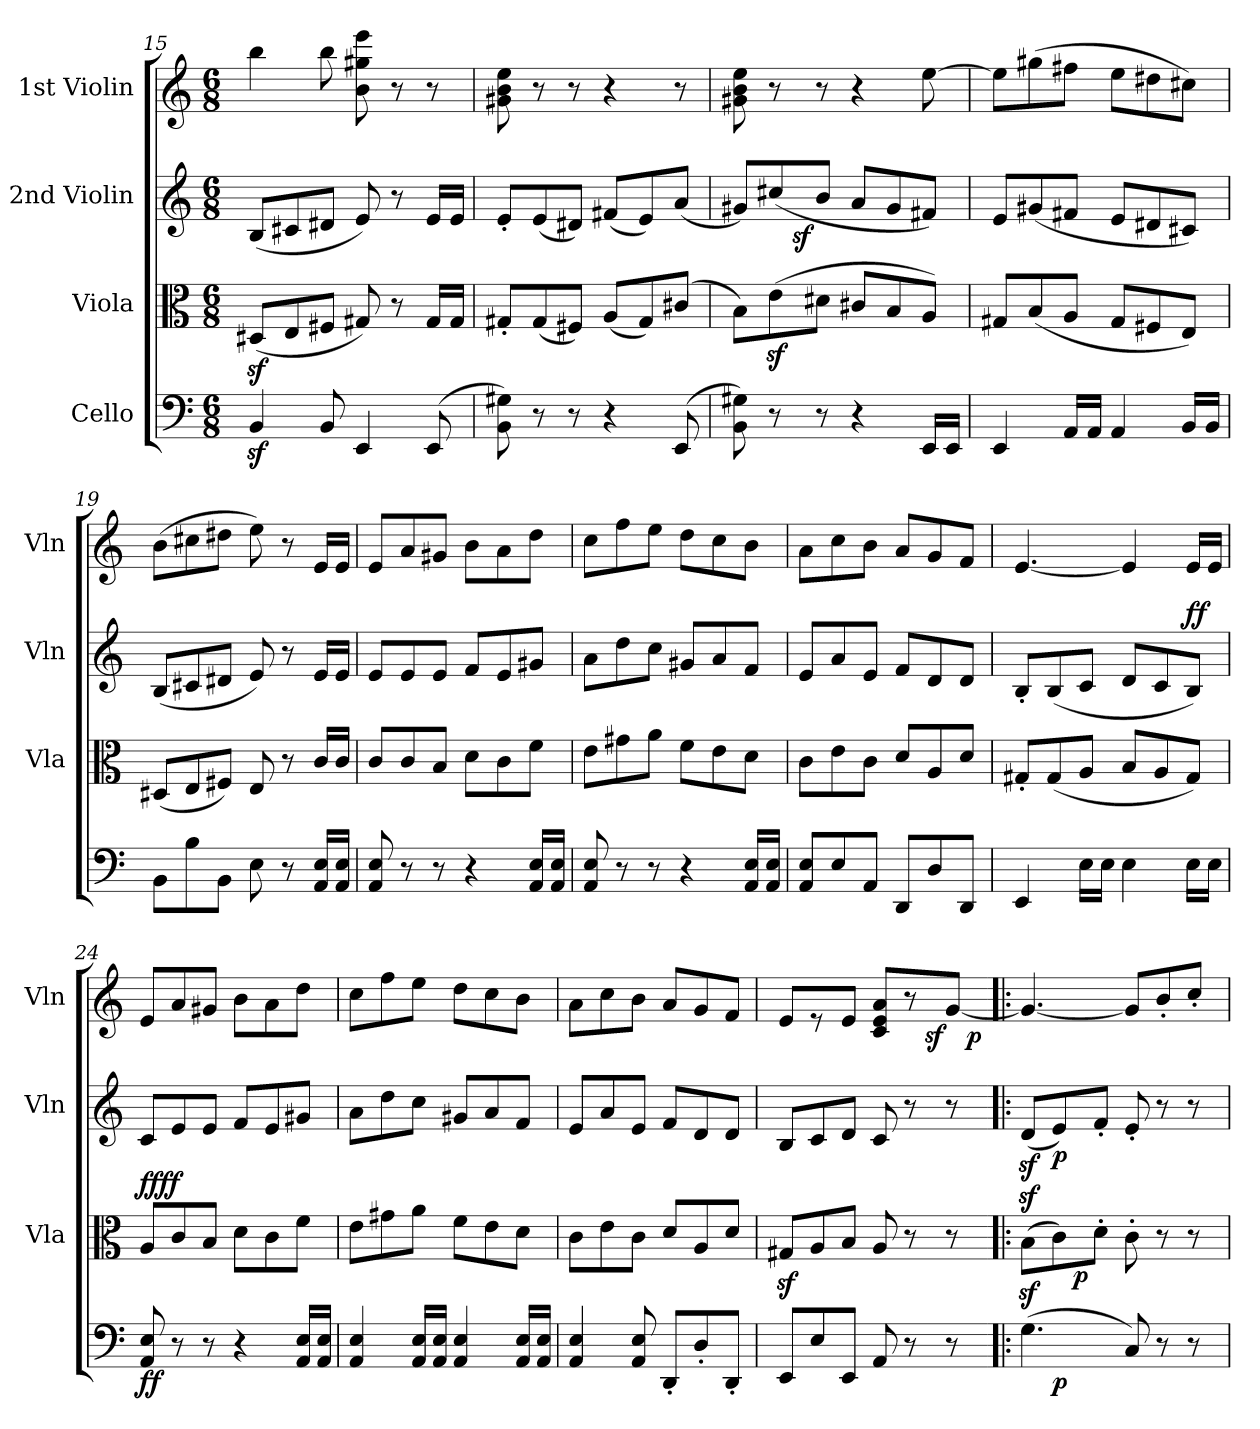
**kern	**dynam	**kern	**dynam	**kern	**dynam	**kern	**dynam
*part4	*part4	*part3	*part3	*part2	*part2	*part1	*part1
*staff4	*staff4	*staff3	*staff3	*staff2	*staff2	*staff1	*staff1
*I"Cello	*	*I"Viola	*	*I"2nd Violin	*	*I"1st Violin	*
*	*	*I'Vla	*	*I'Vln	*	*I'Vln	*
*clefF4	*	*clefC3	*	*clefG2	*	*clefG2	*
*k[]	*	*k[]	*	*k[]	*	*k[]	*
*C:	*	*C:	*	*C:	*	*C:	*
*M6/8	*	*M6/8	*	*M6/8	*	*M6/8	*
=15	=15	=15	=15	=15	=15	=15	=15
4BBz>/	.	(8D#Xz>/L	.	(8B/L	.	4bb\	.
.	.	8E/	.	8c#X/	.	.	.
8BB/	.	8F#X/J	.	8d#X/J	.	8bb\	.
4EE/	.	8G#X/)	.	8e/)	.	8b\ 8gg#X\ 8eee\	.
.	.	8r	.	8r	.	8r	.
(8EE/	.	16G#/LL	.	16e/LL	.	8r	.
.	.	16G#/JJ	.	16e/JJ	.	.	.
=16	=16	=16	=16	=16	=16	=16	=16
8BB\ 8G#X\)	.	8G#X'</L	.	8e'</L	.	8g#X\ 8b\ 8ee\	.
8r	.	(8G#/	.	(8e/	.	8r	.
8r	.	8F#X/J)	.	8d#X/J)	.	8r	.
4r	.	(8A/L	.	(8f#X/L	.	4r	.
.	.	8G#/)	.	8e/)	.	.	.
(8EE/	.	(8c#X/J	.	(8a/J	.	8r	.
=17	=17	=17	=17	=17	=17	=17	=17
*	*	*	*	*^	*	*	*
8BB\ 8G#X\)	.	8B\L)	.	8g#X/L)	8.ryy	.	8g#X\ 8b\ 8ee\	.
8r	.	(8ez<\	.	(8cc#X/	.	.	8r	.
!	!	!	!	!	!	!LO:DY:b	!	!
.	.	.	.	.	2ryy	sf	.	.
8r	.	8d#X\J	.	8b/J	.	.	8r	.
4r	.	8c#X/L	.	8a/L	.	.	4r	.
.	.	8B/	.	8g#/	.	.	.	.
16EE/LL	.	8A/J)	.	8f#X/J)	.	.	[8ee\	.
16EE/JJ	.	.	.	.	16ryy	.	.	.
*	*	*	*	*v	*v	*	*	*
!!LO:LB:g=z
=18	=18	=18	=18	=18	=18	=18	=18
4EE/	.	8G#X/L	.	8e/L	.	8ee\L]	.
.	.	(8B/	.	(8g#X/	.	(8gg#X\	.
16AA/LL	.	8A/J	.	8f#X/J	.	8ff#X\J	.
16AA/JJ	.	.	.	.	.	.	.
4AA/	.	8G#/L	.	8e/L	.	8ee\L	.
.	.	8F#X/	.	8d#X/	.	8dd#X\	.
16BB/LL	.	8E/J)	.	8c#X/J)	.	8cc#X\J)	.
16BB/JJ	.	.	.	.	.	.	.
=19	=19	=19	=19	=19	=19	=19	=19
8BB\L	.	(8D#X/L	.	(8B/L	.	(8b\L	.
8B\	.	8E/	.	8c#X/	.	8cc#X\	.
8BB\J	.	8F#X/J)	.	8d#X/J	.	8dd#X\J	.
8E\	.	8E/	.	8e/)	.	8ee\)	.
8r	.	8r	.	8r	.	8r	.
16AA/ 16E/LL	.	16c/LL	.	16e/LL	.	16e/LL	.
16AA/ 16E/JJ	.	16c/JJ	.	16e/JJ	.	16e/JJ	.
=20	=20	=20	=20	=20	=20	=20	=20
8AA/ 8E/	.	8c/L	.	8e/L	.	8e/L	.
8r	.	8c/	.	8e/	.	8a/	.
8r	.	8B/J	.	8e/J	.	8g#X/J	.
4r	.	8d\L	.	8f/L	.	8b\L	.
.	.	8c\	.	8e/	.	8a\	.
16AA/ 16E/LL	.	8f\J	.	8g#X/J	.	8dd\J	.
16AA/ 16E/JJ	.	.	.	.	.	.	.
=21	=21	=21	=21	=21	=21	=21	=21
8AA/ 8E/	.	8e\L	.	8a\L	.	8cc\L	.
8r	.	8g#X\	.	8dd\	.	8ff\	.
8r	.	8a\J	.	8cc\J	.	8ee\J	.
4r	.	8f\L	.	8g#X/L	.	8dd\L	.
.	.	8e\	.	8a/	.	8cc\	.
16AA/ 16E/LL	.	8d\J	.	8f/J	.	8b\J	.
16AA/ 16E/JJ	.	.	.	.	.	.	.
=22	=22	=22	=22	=22	=22	=22	=22
8AA/ 8E/L	.	8c\L	.	8e/L	.	8a\L	.
8E/	.	8e\	.	8a/	.	8cc\	.
8AA/J	.	8c\J	.	8e/J	.	8b\J	.
8DD/L	.	8d/L	.	8f/L	.	8a/L	.
8D/	.	8A/	.	8d/	.	8g/	.
8DD/J	.	8d/J	.	8d/J	.	8f/J	.
=23	=23	=23	=23	=23	=23	=23	=23
4EE/	.	8G#X'</L	.	8B'</L	.	[4.e/	.
.	.	(8G#/	.	(8B/	.	.	.
16E\LL	.	8A/J	.	8c/J	.	.	.
16E\JJ	.	.	.	.	.	.	.
4E\	.	8B/L	.	8d/L	.	4e/]	.
.	.	8A/	.	8c/	.	.	.
!	!	!	!	!	!LO:DY:a	!	!
16E\LL	.	8G#/J)	.	8B/J)	ff	16e/LL	.
16E\JJ	.	.	.	.	.	16e/JJ	.
=24	=24	=24	=24	=24	=24	=24	=24
!	!LO:DY:b	!	!LO:DY:a	!	!	!	!
!	!	!	!LO:DY:n=1:b	!	!	!	!
8AA/ 8E/	ff	8A/L	ff ff	8c/L	.	8e/L	.
8r	.	8c/	.	8e/	.	8a/	.
8r	.	8B/J	.	8e/J	.	8g#X/J	.
4r	.	8d\L	.	8f/L	.	8b\L	.
.	.	8c\	.	8e/	.	8a\	.
16AA/ 16E/LL	.	8f\J	.	8g#X/J	.	8dd\J	.
16AA/ 16E/JJ	.	.	.	.	.	.	.
=25	=25	=25	=25	=25	=25	=25	=25
4AA/ 4E/	.	8e\L	.	8a\L	.	8cc\L	.
.	.	8g#X\	.	8dd\	.	8ff\	.
16AA/ 16E/LL	.	8a\J	.	8cc\J	.	8ee\J	.
16AA/ 16E/JJ	.	.	.	.	.	.	.
4AA/ 4E/	.	8f\L	.	8g#X/L	.	8dd\L	.
.	.	8e\	.	8a/	.	8cc\	.
16AA/ 16E/LL	.	8d\J	.	8f/J	.	8b\J	.
16AA/ 16E/JJ	.	.	.	.	.	.	.
=26	=26	=26	=26	=26	=26	=26	=26
4AA/ 4E/	.	8c\L	.	8e/L	.	8a\L	.
.	.	8e\	.	8a/	.	8cc\	.
8AA/ 8E/	.	8c\J	.	8e/J	.	8b\J	.
8DD'</L	.	8d/L	.	8f/L	.	8a/L	.
8D'</	.	8A/	.	8d/	.	8g/	.
8DD'</J	.	8d/J	.	8d/J	.	8f/J	.
!!LO:LB:g=z
=27	=27	=27	=27	=27	=27	=27	=27
*	*	*	*	*	*	*^	*
*	*	*	*	*	*	*	*^	*
8EE/L	.	8G#Xz</L	.	8B/L	.	8e/L	2ryy	2ryy	.
8E/	.	8A/	.	8c/	.	8r	.	.	.
8EE/J	.	8B/J	.	8d/J	.	8e/J	.	.	.
8AA/	.	8A/	.	8c/	.	8c/ 8e/ 8a/L	.	.	.
8r	.	8r	.	8r	.	8r	16ryy	8.ryy	.
!	!	!	!	!	!	!	!	!	!LO:DY:b
.	.	.	.	.	.	.	8.ryy	.	sf
8r	.	8r	.	8r	.	[8g/J	.	.	.
!	!	!	!	!	!	!	!	!	!LO:DY:b
.	.	.	.	.	.	.	.	16ryy	p
*	*	*	*	*	*	*v	*v	*v	*
=28!|:	=28!|:	=28!|:	=28!|:	=28!|:	=28!|:	=28!|:	=28!|:
*^	*	*^	*	*	*	*	*
(4.Gz<\	8ryy	.	(8Bz<\L	8.ryy	.	(8dz</L	.	4.g/_	.
!	!	!LO:DY:b	!	!	!	!	!LO:DY:b	!	!
.	2ryy	p	8c\)	.	.	8e/)	p	.	.
!	!	!	!	!	!LO:DY:b	!	!	!	!
.	.	.	.	2ryy	p	.	.	.	.
.	.	.	8d'>\J	.	.	8f'</J	.	.	.
8C/)	.	.	8c'>\	.	.	8e'</	.	8g/L]	.
8r	.	.	8r	.	.	8r	.	8b'</	.
8r	8ryy	.	8r	.	.	8r	.	8cc'</J	.
.	.	.	.	16ryy	.	.	.	.	.
*v	*v	*	*	*	*	*	*	*	*
*	*	*v	*v	*	*	*	*	*
=	=	=	=	=	=	=	=
*-	*-	*-	*-	*-	*-	*-	*-
